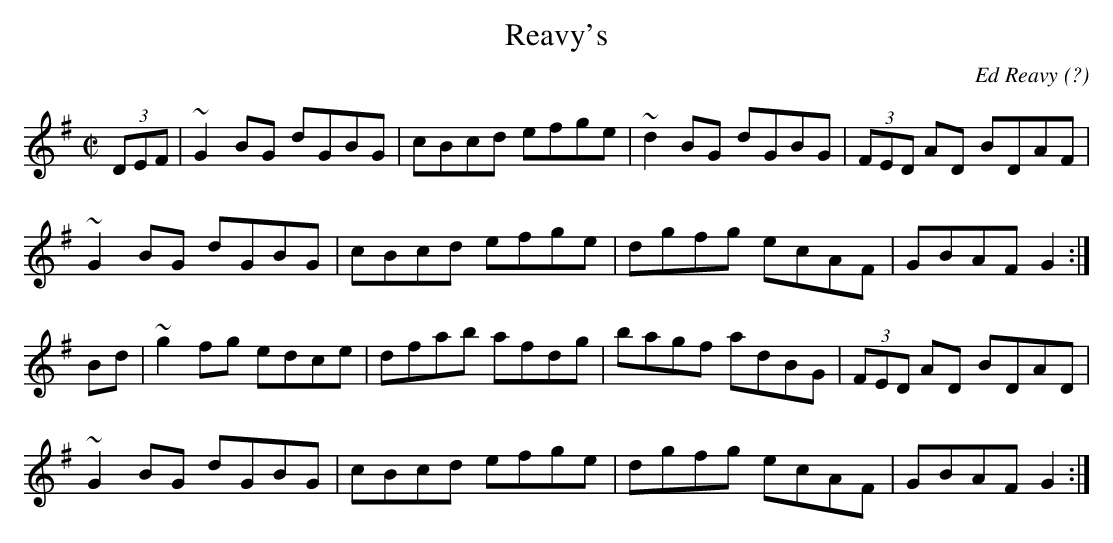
X:1
T:Reavy's
C:Ed Reavy (?)
E:9
M:C|
K:G
(3DEF|~G2BG dGBG|cBcd efge|~d2 BG dGBG|(3FED AD BDAF|
~G2BG dGBG|cBcd efge|dgfg ecAF|GBAF G2:|
Bd|~g2 fg edce|dfab afdg|bagf adBG|(3FED AD BDAD|
~G2BG dGBG|cBcd efge|dgfg ecAF|GBAF G2:|**
